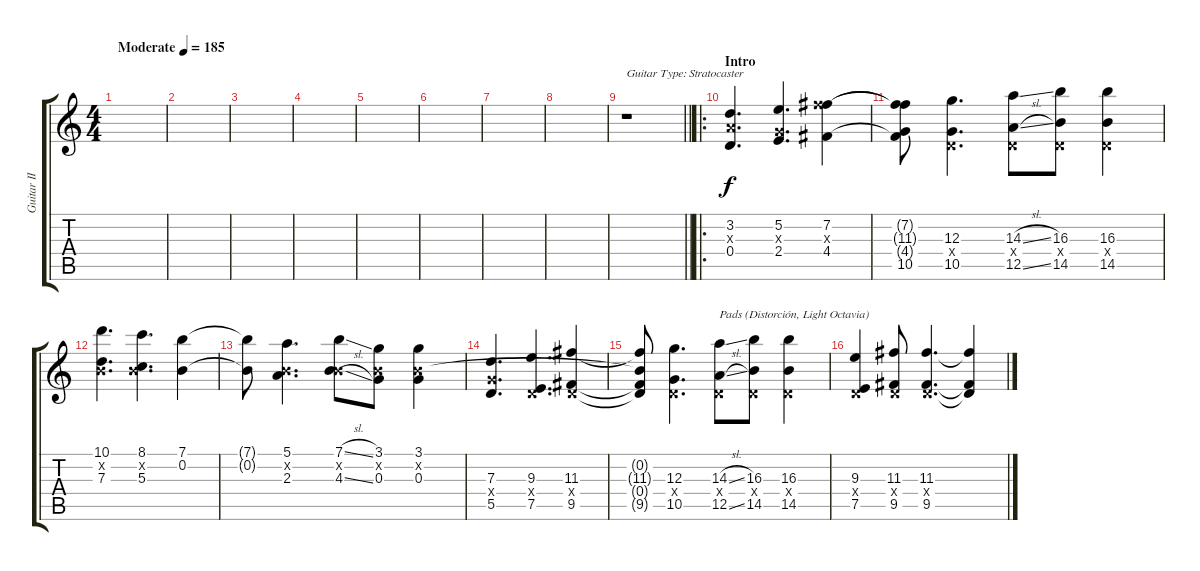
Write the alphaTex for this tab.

\track ("Guitar II" "Guitar II") {instrument distortionguitar}
\staff {score tabs}
\tuning (E4 B3 G3 D3 A2 E2) {hide}
\ts (4 4)
\tempo (185 "Moderate")
\clef g2
\ks c
|
|
|
|
|
|
|
|
\barLineRight lightlight
r.1{txt "Guitar Type: Stratocaster"} |
\ro
\section ("" "Intro")
(3.2 2.3{x} 0.4).4{d} (5.2 0.3{x} 2.4).4{d} (7.2 11.3{x} 4.4).4 |
(7.2{t} 11.3{t} 4.4{t} 10.5).8{dy f} (12.3 0.4{x} 10.5).4{d} (14.3{sl} 0.4{x} 12.5{sl}).8 (16.3 0.4{x} 14.5).8 (16.3 0.4{x} 14.5).4 |
(10.1 0.2{x} 7.3).4{d} (8.1 0.2{x} 5.3).4{d} (7.1 0.2).4 |
(7.1{t} 0.2{t}).8 (5.1 0.2{x} 2.3).4{d} (7.1{sl} 0.2{x} 4.3{sl}).8 (3.1 0.2{x} 0.3).8 (3.1 0.2{x} 0.3).4 |
(7.3 5.4{x} 5.5).4{d} (9.3 0.4{x} 7.5).4{d} (11.3 0.4{x} 9.5).4 |
(0.2{t} 11.3{t} 0.4{t} 9.5{t}).8 (12.3 0.4{x} 10.5).4{d} (14.3{sl} 0.4{x} 12.5{sl}).8{txt "Pads (Distorción, Light Octavia) "} (16.3 0.4{x} 14.5).8 (16.3 0.4{x} 14.5).4 |
(9.3 0.4{x} 7.5).4 (11.3 0.4{x} 9.5).8 (11.3 0.4{x} 9.5).4{d} (11.3{t} 0.4{t} 9.5{t}).4
